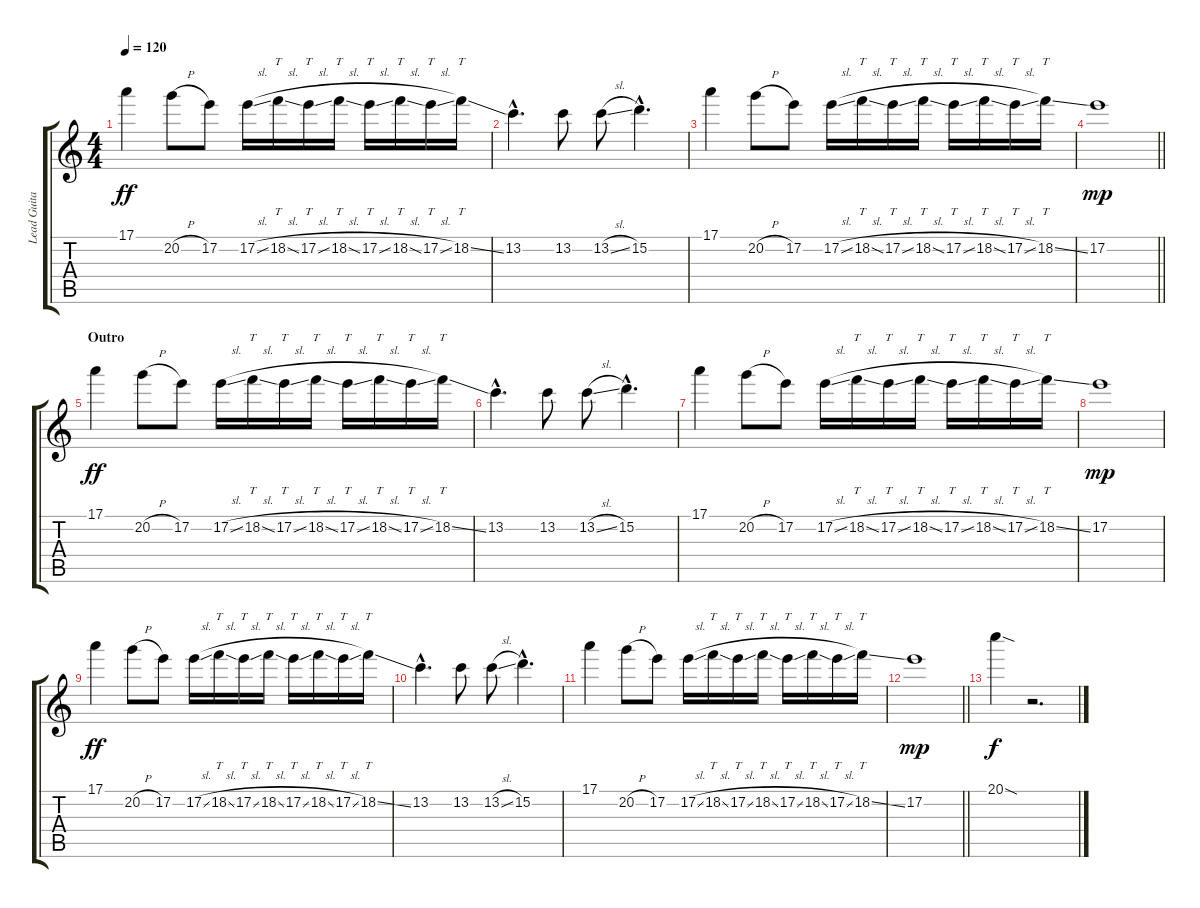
\track ("Lead Guitar" "Lead Guita") {instrument electricguitarjazz}
\staff {score tabs}
\tuning (E4 B3 G3 D3 A2 E2) {hide}
\ts (4 4)
\tempo 120
\clef g2
\ks c
17.1.4{dy ff} 20.2{h}.8 17.2.8 17.2{sl}.16 18.2{sl}.16{tt} 17.2{sl}.16{tt} 18.2{sl}.16{tt} 17.2{sl}.16{tt} 18.2{sl}.16{tt} 17.2{sl}.16{tt} 18.2{ss}.16{tt} |
13.2{hac}.4{d} 13.2.8 13.2{sl}.8 15.2{hac}.4{d} |
17.1.4 20.2{h}.8 17.2.8 17.2{sl}.16 18.2{sl}.16{tt} 17.2{sl}.16{tt} 18.2{sl}.16{tt} 17.2{sl}.16{tt} 18.2{sl}.16{tt} 17.2{sl}.16{tt} 18.2{ss}.16{tt} |
\barLineRight lightlight
17.2.1{dy mp} |
\section ("" "Outro")
17.1.4{dy ff} 20.2{h}.8 17.2.8 17.2{sl}.16 18.2{sl}.16{tt} 17.2{sl}.16{tt} 18.2{sl}.16{tt} 17.2{sl}.16{tt} 18.2{sl}.16{tt} 17.2{sl}.16{tt} 18.2{ss}.16{tt} |
13.2{hac}.4{d} 13.2.8 13.2{sl}.8 15.2{hac}.4{d} |
17.1.4 20.2{h}.8 17.2.8 17.2{sl}.16 18.2{sl}.16{tt} 17.2{sl}.16{tt} 18.2{sl}.16{tt} 17.2{sl}.16{tt} 18.2{sl}.16{tt} 17.2{sl}.16{tt} 18.2{ss}.16{tt} |
17.2.1{dy mp} |
17.1.4{dy ff} 20.2{h}.8 17.2.8 17.2{sl}.16 18.2{sl}.16{tt} 17.2{sl}.16{tt} 18.2{sl}.16{tt} 17.2{sl}.16{tt} 18.2{sl}.16{tt} 17.2{sl}.16{tt} 18.2{ss}.16{tt} |
13.2{hac}.4{d} 13.2.8 13.2{sl}.8 15.2{hac}.4{d} |
17.1.4 20.2{h}.8 17.2.8 17.2{sl}.16 18.2{sl}.16{tt} 17.2{sl}.16{tt} 18.2{sl}.16{tt} 17.2{sl}.16{tt} 18.2{sl}.16{tt} 17.2{sl}.16{tt} 18.2{ss}.16{tt} |
\barLineRight lightlight
17.2.1{dy mp} |
20.1{sod}.4{dy f} r.2{d}
